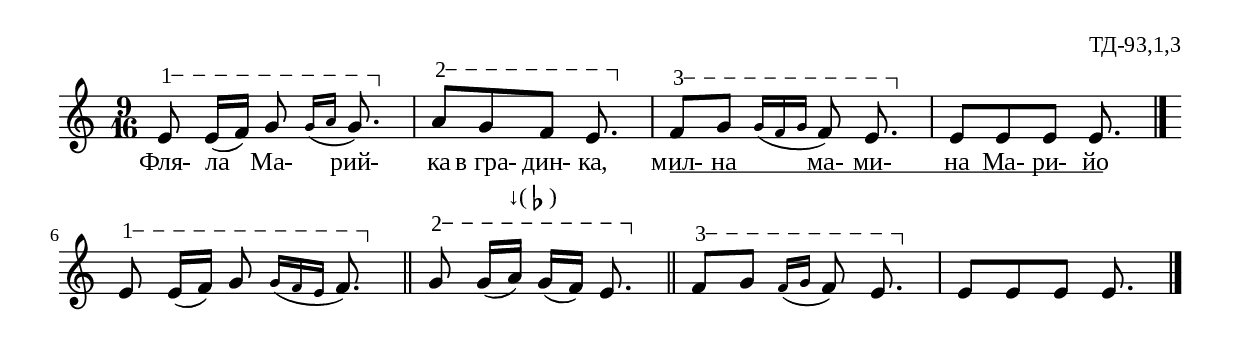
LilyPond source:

%{
TD_093_1_03
%}

\include "td-preamble.ly"

\score {
\relative c' {
% \tempo 4 = 152
% \time 2/4
% \tempo 8 = 168
 \time 9/16
 \varA
 e8\startTextSpan e16([ f)] g8 \acciaccatura { g16[ a] } g8.\stopTextSpan |
 \varB
 a8\startTextSpan g f e8.\stopTextSpan |
 \varC
 f8\startTextSpan g \acciaccatura { g16[ f g] } f8 e8.\stopTextSpan | 
 e8 e e e8. 
 \bar "|." 
 \set Score.measureLength = #(ly:make-moment 1 16)  
 s16 \bar ""  
 \set Score.measureLength = #(ly:make-moment 9 16)  
% \clef treble
\varA
 e8\startTextSpan e16([ f)] g8 \acciaccatura { g16[ f e] } f8.\stopTextSpan \bar "||"
 \varB
 g8\startTextSpan g16([ a^\markup { "↓("\flat")" } )] g([ f)] e8.\stopTextSpan | \bar "||"
 \varC
 f8\startTextSpan g \acciaccatura { f16[ g] } f8 e8.\stopTextSpan 
  e8 e e e8.
 \bar "|." 
}
\addlyrics { Фля- ла Ма- рий- ка "в гра-" дин- ка, 
мил- \startTextSpan на ма- ми- на Ма- ри- йо \stopTextSpan }
%
\layout {
  indent = #0
  line-width = 190\mm
  ragged-right=##f
\context {
      \Lyrics
      \consists "Text_spanner_engraver"
      \override TextSpanner #'direction = #DOWN
      \override TextSpanner #'style = #'line    
      \override TextSpanner #'outside-staff-priority = ##f
      \override TextSpanner #'padding = #0.2 % sets the distance of the line from the lyrics
      \override TextSpanner #'bound-details =
      #`((left . ((Y . 0)
                  (padding . 0)
                  (attach-dir . ,LEFT)))
         (left-broken . ((end-on-note . #t)))
         (right . ((Y . 0)
                   (padding . 0)
                   (attach-dir . ,RIGHT))))
    }
  
}
%
\midi { 
	\context {
		\Score
		tempoWholesPerMinute = #(ly:make-moment 152 8)
		}
	}
}
%
\header{
  opus = "ТД-93,1,3"
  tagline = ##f
}


